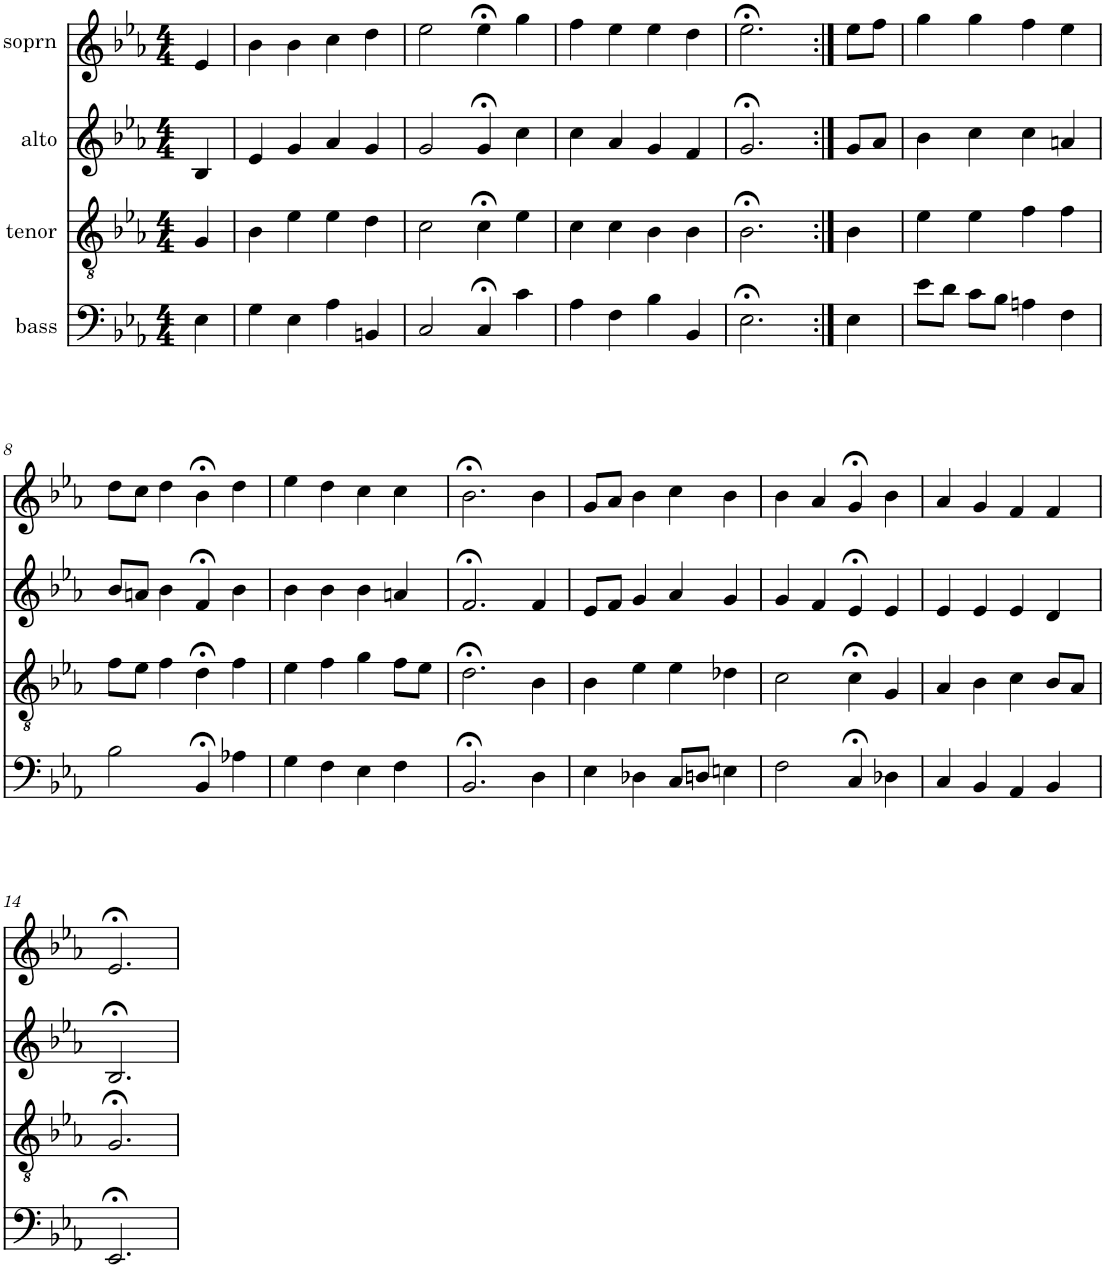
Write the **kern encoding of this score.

**kern	**kern	**kern	**kern
*part4	*part3	*part2	*part1
*staff4	*staff3	*staff2	*staff1
*I"bass	*I"tenor	*I"alto	*I"soprn
*clefF4	*clefGv2	*clefG2	*clefG2
*k[b-e-a-]	*k[b-e-a-]	*k[b-e-a-]	*k[b-e-a-]
*E-:	*E-:	*E-:	*E-:
*M4/4	*M4/4	*M4/4	*M4/4
=1	=1	=1	=1
4E-\	4G/	4B-/	4e-/
=2	=2	=2	=2
4G\	4B-\	4e-/	4b-\
4E-\	4e-\	4g/	4b-\
4A-\	4e-\	4a-/	4cc\
4BBn/	4d\	4g/	4dd\
=3	=3	=3	=3
2C/	2c\	2g/	2ee-\
4C;</	4c;<\	4g;</	4ee-;<\
4c\	4e-\	4cc\	4gg\
=4	=4	=4	=4
4A-\	4c\	4cc\	4ff\
4F\	4c\	4a-/	4ee-\
4B-\	4B-\	4g/	4ee-\
4BB-/	4B-\	4f/	4dd\
=5	=5	=5	=5
2.E-;<\	2.B-;<\	2.g;</	2.ee-;<\
=6:|!	=6:|!	=6:|!	=6:|!
4E-\	4B-\	8g/L	8ee-\L
.	.	8a-/J	8ff\J
=7	=7	=7	=7
8e-\L	4e-\	4b-\	4gg\
8d\J	.	.	.
8c\L	4e-\	4cc\	4gg\
8B-\J	.	.	.
4An\	4f\	4cc\	4ff\
4F\	4f\	4an/	4ee-\
!!LO:LB:g=z
=8	=8	=8	=8
2B-\	8f\L	8b-/L	8dd\L
.	8e-\J	8an/J	8cc\J
.	4f\	4b-\	4dd\
4BB-;</	4d;<\	4f;</	4b-;<\
4A-X\	4f\	4b-\	4dd\
=9	=9	=9	=9
4G\	4e-\	4b-\	4ee-\
4F\	4f\	4b-\	4dd\
4E-\	4g\	4b-\	4cc\
4F\	8f\L	4an/	4cc\
.	8e-\J	.	.
=10	=10	=10	=10
2.BB-;</	2.d;<\	2.f;</	2.b-;<\
4D\	4B-\	4f/	4b-\
=11	=11	=11	=11
4E-\	4B-\	8e-/L	8g/L
.	.	8f/J	8a-/J
4D-X\	4e-\	4g/	4b-\
8C/L	4e-\	4a-/	4cc\
8Dn/J	.	.	.
4En\	4d-X\	4g/	4b-\
=12	=12	=12	=12
2F\	2c\	4g/	4b-\
.	.	4f/	4a-/
4C;</	4c;<\	4e-;</	4g;</
4D-X\	4G/	4e-/	4b-\
=13	=13	=13	=13
4C/	4A-/	4e-/	4a-/
4BB-/	4B-\	4e-/	4g/
4AA-/	4c\	4e-/	4f/
4BB-/	8B-/L	4d/	4f/
.	8A-/J	.	.
!!LO:LB:g=z
=14	=14	=14	=14
2.EE-;</	2.G;</	2.B-;</	2.e-;</
=	=	=	=
*-	*-	*-	*-
